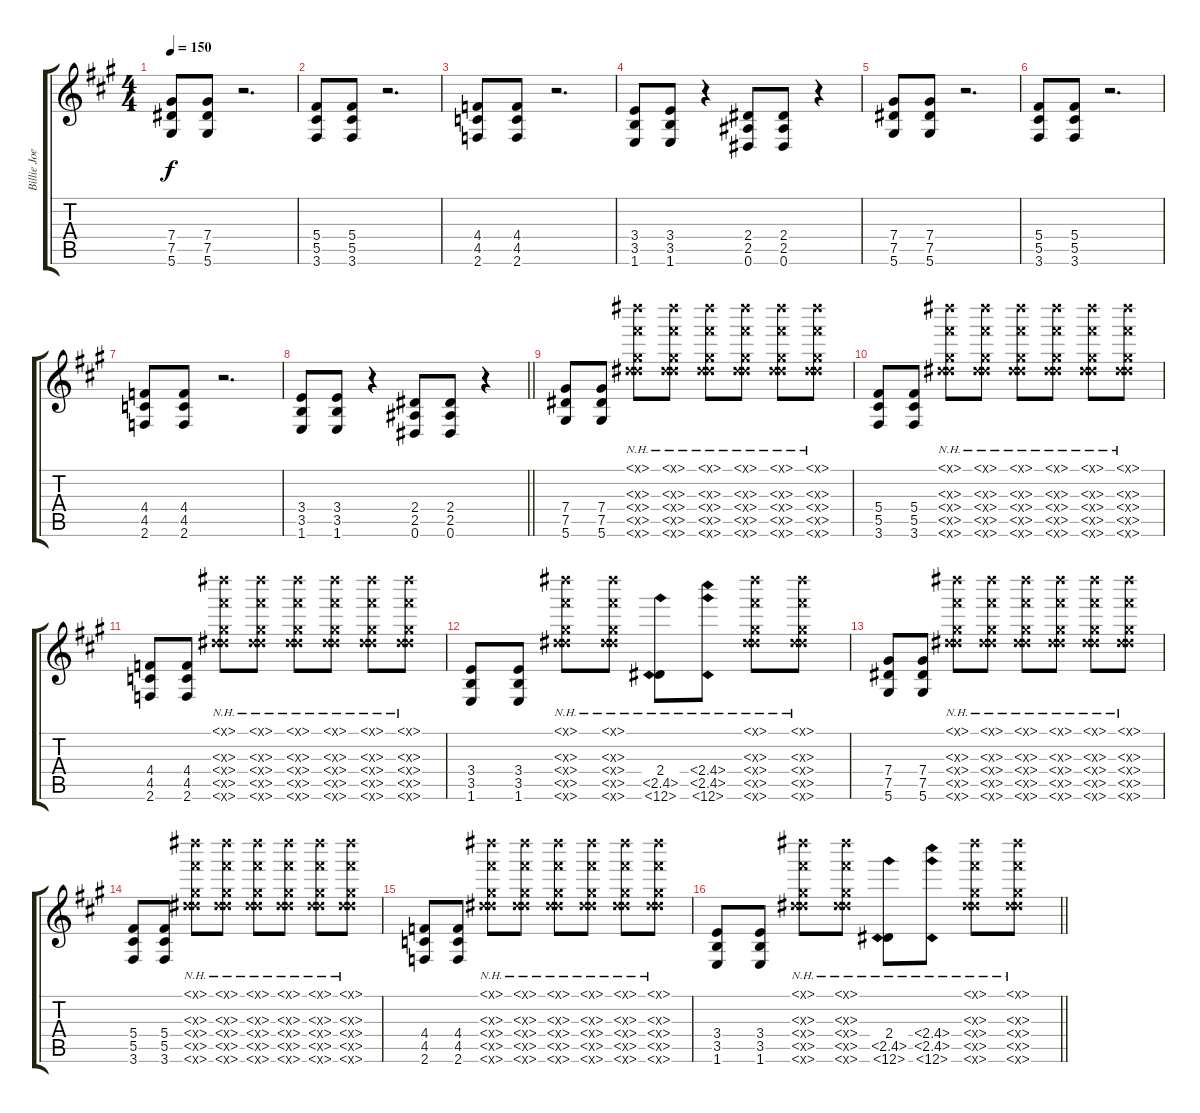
\track ("Billie Joe Armstrong" "Billie Joe") {instrument distortionguitar}
\staff {score tabs}
\tuning (Eb4 Bb3 Gb3 Db3 Ab2 Eb2) {hide}
\ts (4 4)
\tempo 150
\clef g2
\ks a
(7.4 7.5 5.6).8{dy f} (7.4 7.5 5.6).8 r.2{d} |
(5.4 5.5 3.6).8 (5.4 5.5 3.6).8 r.2{d} |
(4.4 4.5 2.6).8 (4.4 4.5 2.6).8 r.2{d} |
(3.4 3.5 1.6).8 (3.4 3.5 1.6).8 r.4 (2.4 2.5 0.6).8 (2.4 2.5 0.6).8 r.4 |
(7.4 7.5 5.6).8 (7.4 7.5 5.6).8 r.2{d} |
(5.4 5.5 3.6).8 (5.4 5.5 3.6).8 r.2{d} |
(4.4 4.5 2.6).8 (4.4 4.5 2.6).8 r.2{d} |
\barLineRight lightlight
(3.4 3.5 1.6).8 (3.4 3.5 1.6).8 r.4 (2.4 2.5 0.6).8 (2.4 2.5 0.6).8 r.4 |
(7.4 7.5 5.6).8 (7.4 7.5 5.6).8 (5.1{nh x} 5.3{nh x} 7.4{nh x} 7.5{nh x} 5.6{nh x}).8 (5.1{nh x} 5.3{nh x} 7.4{nh x} 7.5{nh x} 5.6{nh x}).8 (5.1{nh x} 5.3{nh x} 7.4{nh x} 7.5{nh x} 5.6{nh x}).8 (5.1{nh x} 5.3{nh x} 7.4{nh x} 7.5{nh x} 5.6{nh x}).8 (5.1{nh x} 5.3{nh x} 7.4{nh x} 7.5{nh x} 5.6{nh x}).8 (5.1{nh x} 5.3{nh x} 7.4{nh x} 7.5{nh x} 5.6{nh x}).8 |
(5.4 5.5 3.6).8 (5.4 5.5 3.6).8 (5.1{nh x} 5.3{nh x} 7.4{nh x} 7.5{nh x} 5.6{nh x}).8 (5.1{nh x} 5.3{nh x} 7.4{nh x} 7.5{nh x} 5.6{nh x}).8 (5.1{nh x} 5.3{nh x} 7.4{nh x} 7.5{nh x} 5.6{nh x}).8 (5.1{nh x} 5.3{nh x} 7.4{nh x} 7.5{nh x} 5.6{nh x}).8 (5.1{nh x} 5.3{nh x} 7.4{nh x} 7.5{nh x} 5.6{nh x}).8 (5.1{nh x} 5.3{nh x} 7.4{nh x} 7.5{nh x} 5.6{nh x}).8 |
(4.4 4.5 2.6).8 (4.4 4.5 2.6).8 (5.1{nh x} 5.3{nh x} 7.4{nh x} 7.5{nh x} 5.6{nh x}).8 (5.1{nh x} 5.3{nh x} 7.4{nh x} 7.5{nh x} 5.6{nh x}).8 (5.1{nh x} 5.3{nh x} 7.4{nh x} 7.5{nh x} 5.6{nh x}).8 (5.1{nh x} 5.3{nh x} 7.4{nh x} 7.5{nh x} 5.6{nh x}).8 (5.1{nh x} 5.3{nh x} 7.4{nh x} 7.5{nh x} 5.6{nh x}).8 (5.1{nh x} 5.3{nh x} 7.4{nh x} 7.5{nh x} 5.6{nh x}).8 |
(3.4 3.5 1.6).8 (3.4 3.5 1.6).8 (5.1{nh x} 5.3{nh x} 7.4{nh x} 7.5{nh x} 5.6{nh x}).8 (5.1{nh x} 5.3{nh x} 7.4{nh x} 7.5{nh x} 5.6{nh x}).8 (2.4 2.5{nh} 0.6{nh}).8 (2.4{nh} 2.5{nh} 0.6{nh}).8 (5.1{nh x} 5.3{nh x} 7.4{nh x} 7.5{nh x} 5.6{nh x}).8 (5.1{nh x} 5.3{nh x} 7.4{nh x} 7.5{nh x} 5.6{nh x}).8 |
(7.4 7.5 5.6).8 (7.4 7.5 5.6).8 (5.1{nh x} 5.3{nh x} 7.4{nh x} 7.5{nh x} 5.6{nh x}).8 (5.1{nh x} 5.3{nh x} 7.4{nh x} 7.5{nh x} 5.6{nh x}).8 (5.1{nh x} 5.3{nh x} 7.4{nh x} 7.5{nh x} 5.6{nh x}).8 (5.1{nh x} 5.3{nh x} 7.4{nh x} 7.5{nh x} 5.6{nh x}).8 (5.1{nh x} 5.3{nh x} 7.4{nh x} 7.5{nh x} 5.6{nh x}).8 (5.1{nh x} 5.3{nh x} 7.4{nh x} 7.5{nh x} 5.6{nh x}).8 |
(5.4 5.5 3.6).8 (5.4 5.5 3.6).8 (5.1{nh x} 5.3{nh x} 7.4{nh x} 7.5{nh x} 5.6{nh x}).8 (5.1{nh x} 5.3{nh x} 7.4{nh x} 7.5{nh x} 5.6{nh x}).8 (5.1{nh x} 5.3{nh x} 7.4{nh x} 7.5{nh x} 5.6{nh x}).8 (5.1{nh x} 5.3{nh x} 7.4{nh x} 7.5{nh x} 5.6{nh x}).8 (5.1{nh x} 5.3{nh x} 7.4{nh x} 7.5{nh x} 5.6{nh x}).8 (5.1{nh x} 5.3{nh x} 7.4{nh x} 7.5{nh x} 5.6{nh x}).8 |
(4.4 4.5 2.6).8 (4.4 4.5 2.6).8 (5.1{nh x} 5.3{nh x} 7.4{nh x} 7.5{nh x} 5.6{nh x}).8 (5.1{nh x} 5.3{nh x} 7.4{nh x} 7.5{nh x} 5.6{nh x}).8 (5.1{nh x} 5.3{nh x} 7.4{nh x} 7.5{nh x} 5.6{nh x}).8 (5.1{nh x} 5.3{nh x} 7.4{nh x} 7.5{nh x} 5.6{nh x}).8 (5.1{nh x} 5.3{nh x} 7.4{nh x} 7.5{nh x} 5.6{nh x}).8 (5.1{nh x} 5.3{nh x} 7.4{nh x} 7.5{nh x} 5.6{nh x}).8 |
\barLineRight lightlight
(3.4 3.5 1.6).8 (3.4 3.5 1.6).8 (5.1{nh x} 5.3{nh x} 7.4{nh x} 7.5{nh x} 5.6{nh x}).8 (5.1{nh x} 5.3{nh x} 7.4{nh x} 7.5{nh x} 5.6{nh x}).8 (2.4 2.5{nh} 0.6{nh}).8 (2.4{nh} 2.5{nh} 0.6{nh}).8 (5.1{nh x} 5.3{nh x} 7.4{nh x} 7.5{nh x} 5.6{nh x}).8 (5.1{nh x} 5.3{nh x} 7.4{nh x} 7.5{nh x} 5.6{nh x}).8
